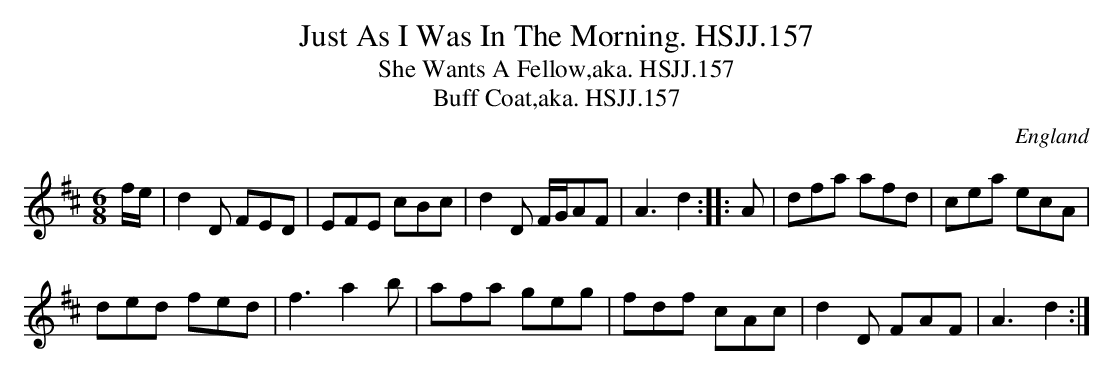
X:1
T:Just As I Was In The Morning. HSJJ.157
T:She Wants A Fellow,aka. HSJJ.157
T:Buff Coat,aka. HSJJ.157
M:6/8
L:1/8
O:England
K:D
f/e/|d2D FED|EFE cBc|d2D F/G/AF|A3d2:|
|:A|dfa afd|cea ecA|!ded fed|f3a2b|afa geg|fdf cAc|d2D FAF|A3d2:|]
